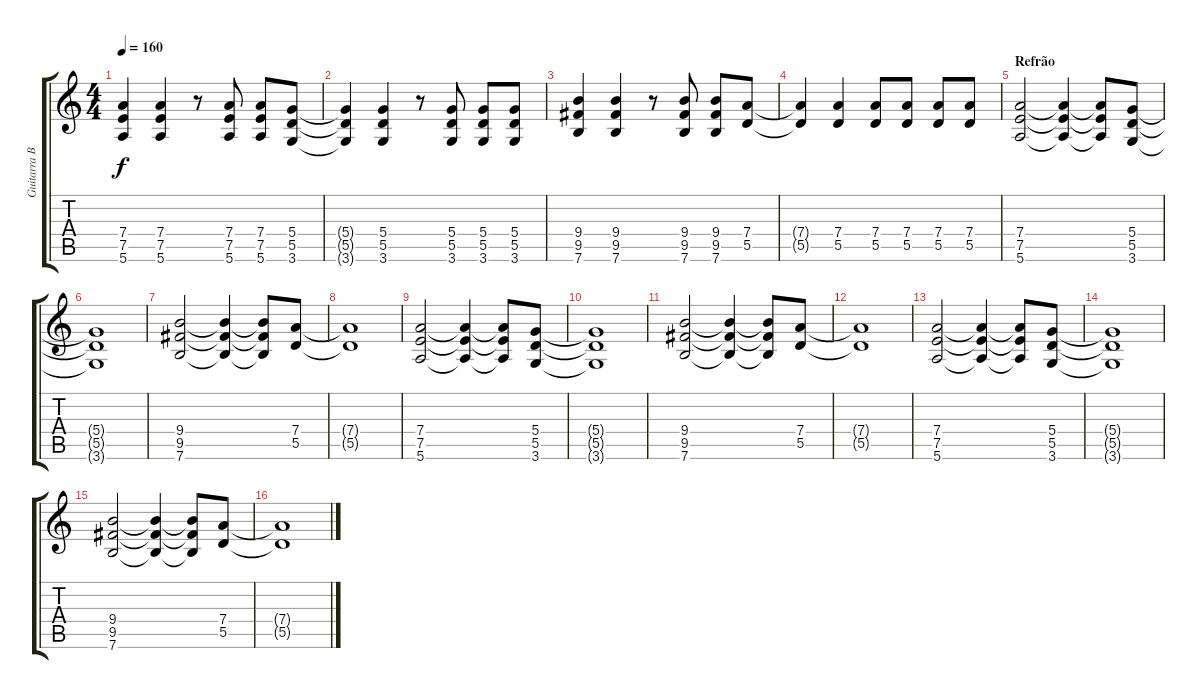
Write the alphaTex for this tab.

\track ("Guitarra Base" "Guitarra B") {instrument distortionguitar}
\staff {score tabs}
\tuning (E4 B3 G3 D3 A2 E2) {hide}
\ts (4 4)
\tempo 160
\clef g2
\ks c
(7.4 7.5 5.6).4{dy f} (7.4 7.5 5.6).4 r.8 (7.4 7.5 5.6).8 (7.4 7.5 5.6).8 (5.4 5.5 3.6).8 |
(5.4{t} 5.5{t} 3.6{t}).4 (5.4 5.5 3.6).4 r.8 (5.4 5.5 3.6).8 (5.4 5.5 3.6).8 (5.4 5.5 3.6).8 |
(9.4 9.5 7.6).4 (9.4 9.5 7.6).4 r.8 (9.4 9.5 7.6).8 (9.4 9.5 7.6).8 (7.4 5.5).8 |
(7.4{t} 5.5{t}).4 (7.4 5.5).4 (7.4 5.5).8 (7.4 5.5).8 (7.4 5.5).8 (7.4 5.5).8 |
\section ("" "Refrão")
(7.4 7.5 5.6).2 (7.4{t} 7.5{t} 5.6{t}).4 (7.4{t} 7.5{t} 5.6{t}).8 (5.4 5.5 3.6).8 |
(5.4{t} 5.5{t} 3.6{t}).1 |
(9.4 9.5 7.6).2 (9.4{t} 9.5{t} 7.6{t}).4 (9.4{t} 9.5{t} 7.6{t}).8 (7.4 5.5).8 |
(7.4{t} 5.5{t}).1 |
(7.4 7.5 5.6).2 (7.4{t} 7.5{t} 5.6{t}).4 (7.4{t} 7.5{t} 5.6{t}).8 (5.4 5.5 3.6).8 |
(5.4{t} 5.5{t} 3.6{t}).1 |
(9.4 9.5 7.6).2 (9.4{t} 9.5{t} 7.6{t}).4 (9.4{t} 9.5{t} 7.6{t}).8 (7.4 5.5).8 |
(7.4{t} 5.5{t}).1 |
(7.4 7.5 5.6).2 (7.4{t} 7.5{t} 5.6{t}).4 (7.4{t} 7.5{t} 5.6{t}).8 (5.4 5.5 3.6).8 |
(5.4{t} 5.5{t} 3.6{t}).1 |
(9.4 9.5 7.6).2 (9.4{t} 9.5{t} 7.6{t}).4 (9.4{t} 9.5{t} 7.6{t}).8 (7.4 5.5).8 |
(7.4{t} 5.5{t}).1
